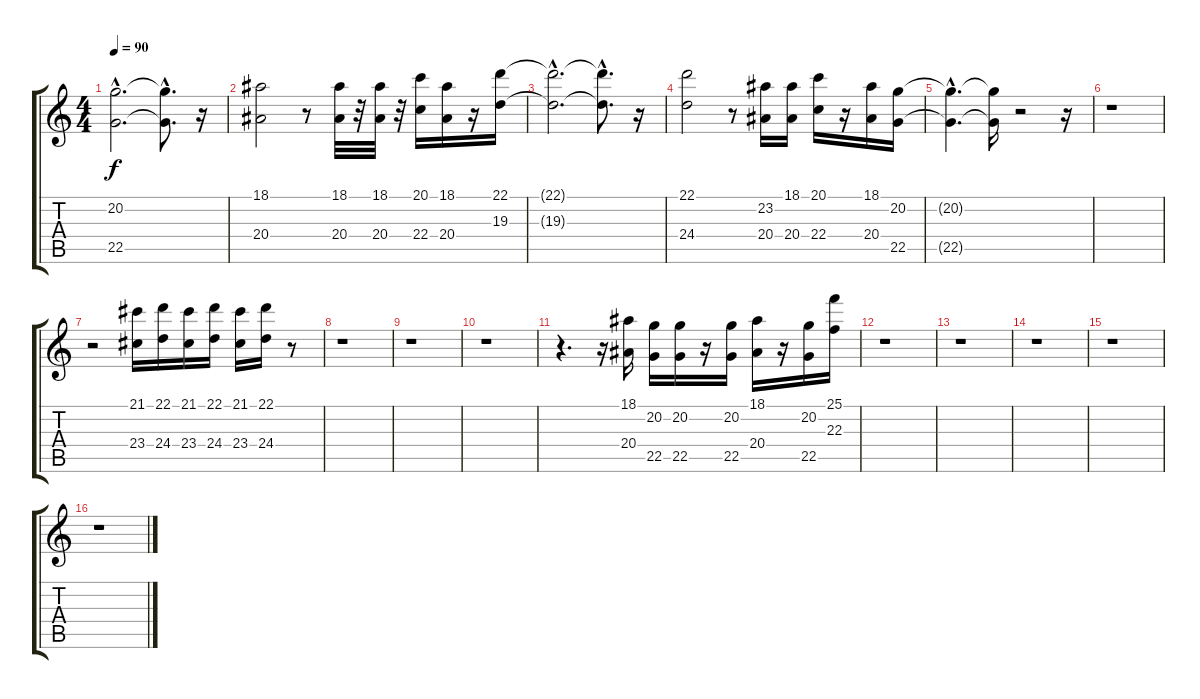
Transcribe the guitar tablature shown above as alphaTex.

\track "" {instrument fx1rain}
\staff {score tabs}
\tuning (E4 B3 G3 D3 A2 E2) {hide}
\ts (4 4)
\tempo 90
\clef g2
\ks c
(20.2{hac t} 22.5{hac t}).2{d dy f} (20.2{hac t} 22.5{hac t}).8{d} r.16 |
(18.1 20.4).2 r.8 (18.1 20.4).32 r.32 (18.1 20.4).32 r.32 (20.1 22.4).16 (18.1 20.4).16 r.16 (22.1 19.3).16 |
(22.1{hac t} 19.3{hac t}).2{d} (22.1{hac t} 19.3{hac t}).8{d} r.16 |
(22.1 24.4).2 r.8 (23.2 20.4).16 (18.1 20.4).16 (20.1 22.4).16 r.16 (18.1 20.4).16 (20.2 22.5).16 |
(20.2{hac t} 22.5{hac t}).4{d} (20.2{t} 22.5{t}).16 r.2 r.16 |
r.1 |
r.2 (21.1 23.4).16 (22.1 24.4).16 (21.1 23.4).16 (22.1 24.4).16 (21.1 23.4).16 (22.1 24.4).16 r.8 |
r.1 |
r.1 |
r.1 |
r.4{d} r.16 (18.1 20.4).16 (20.2 22.5).16 (20.2 22.5).16 r.16 (20.2 22.5).16 (18.1 20.4).16 r.16 (20.2 22.5).16 (25.1 22.3).16 |
r.1 |
r.1 |
r.1 |
r.1 |
r.1
